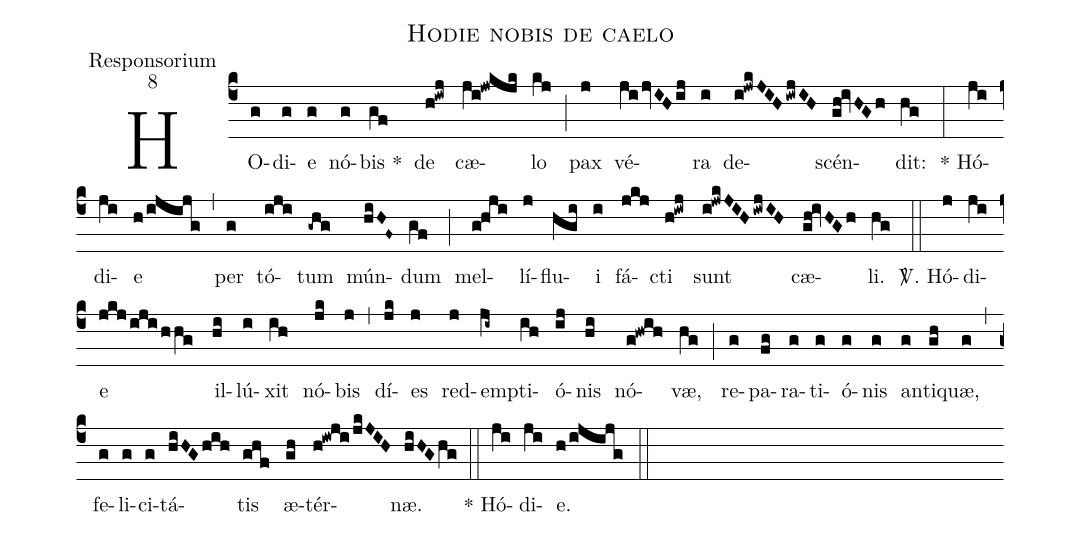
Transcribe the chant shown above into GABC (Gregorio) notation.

name:Hodie nobis de caelo;
office-part:Responsorium;
mode:8;
%%
(c4) HO(g)di(g)e(g) nó(g)bis *(gf) de(h!iwj) cæ(ji!jwkjk)lo(kj) (;) pax(j) vé(ji/jvIH/ij)ra(i) de(i!jwk/JIH/!iwjIH)scén(gh!ivHGh)dit:(hg) (:) * Hó(ji)di(ji)e(h/ijijg) (,) per(g) tó(iji)tum(-ghg) mún(hiHF~)dum(gf) (;) mel(g!hji)lí(j)flu(hgi)i(i) fá(jkj)cti(h!iwj) sunt(i!jwkJIH/!iwjIH) cæ(gh!ivHGh)li.(hg) (::) <sp>V/</sp>. Hó(j)di(ji)e(jkj/iji/hhg) il(hi)lú(i)xit(ih) nó(jk)bis(j) (,) dí(jk)es(j) red(j)em(ji~)pti(ih)ó(ij)nis(hi) nó(g!hwih)væ,(hg) (;) re(g)pa(fg)ra(g)ti(g)ó(g)nis(g) an(g)ti(gh)quæ,(g) (,) fe(g)li(g)ci(g)tá(hiHG/hih)tis(ghf) æ(gh)tér(h!iwji/jkJIH)næ.(hiHG/hg) (::) * Hó(ji)di(ji)e.(h/ijijg) (::)
